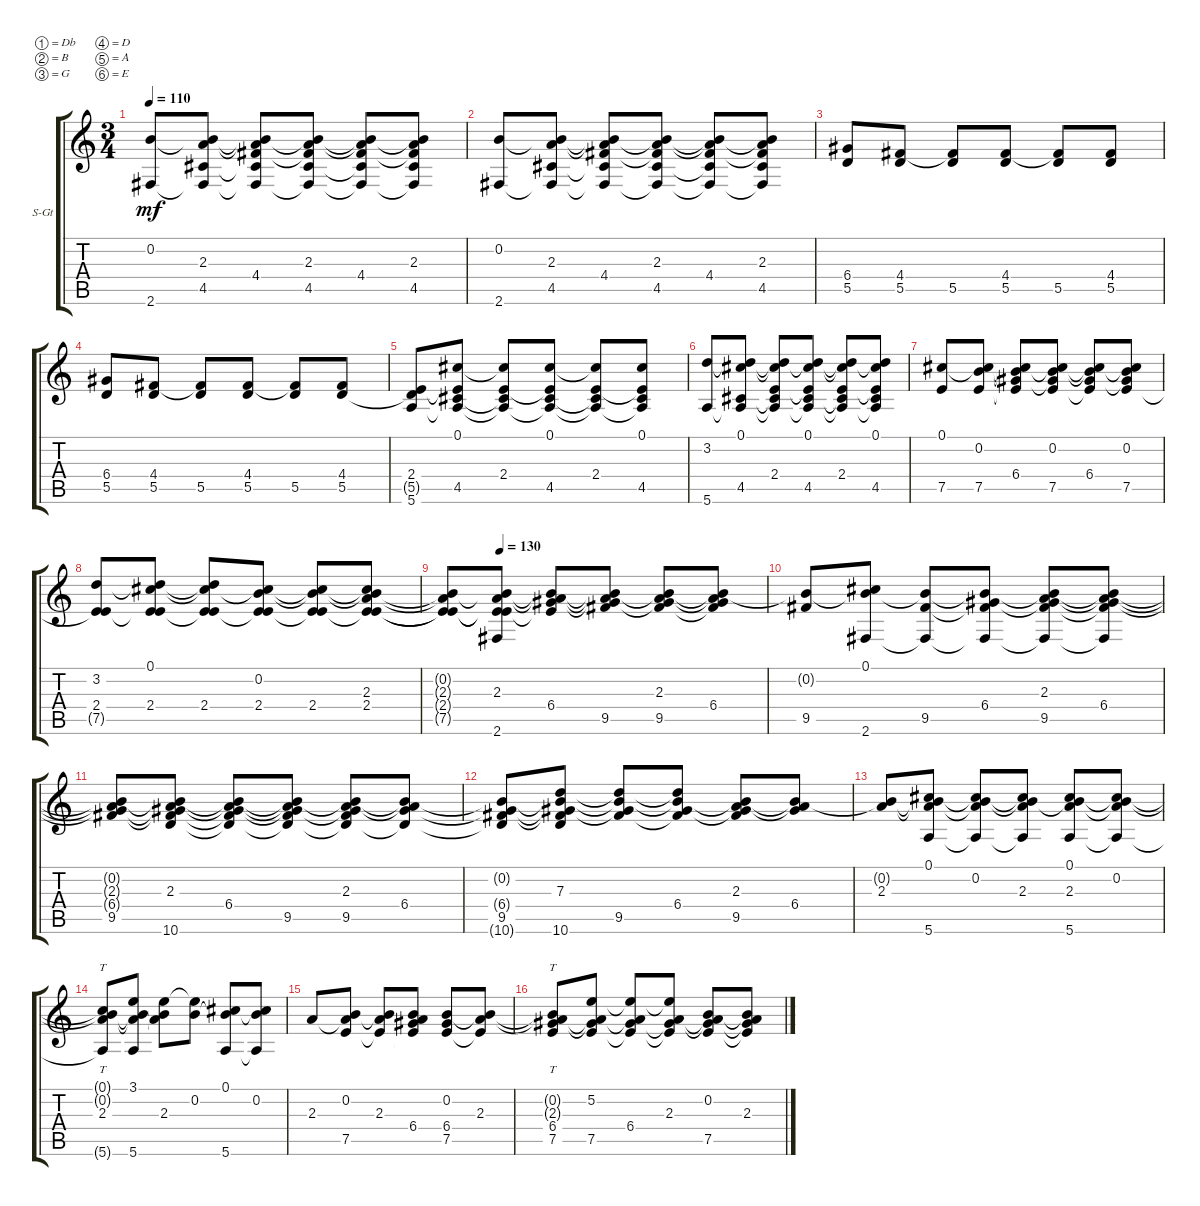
\defaultSystemsLayout 4
\bracketExtendMode groupsimilarinstruments
\firstSystemTrackNameOrientation horizontal
\otherSystemsTrackNameOrientation horizontal
\track ("Steel Guitar" "S-Gt") {instrument acousticguitarsteel}
\staff {score tabs}
\tuning (Db4 B3 G3 D3 A2 E2)
\ts (3 4)
\tempo 110
\clef g2
\ks c
(0.2 2.6).8{dy mf} (4.5 2.3 0.2{t} 2.6{t}).8 (4.4 4.5{t} 2.3{t} 0.2{t} 2.6{t}).8 (4.5 2.3 4.4{t} 0.2{t} 2.6{t}).8 (4.4 4.5{t} 2.3{t} 0.2{t} 2.6{t}).8 (4.5 2.3 4.4{t} 0.2{t} 2.6{t}).8 |
(0.2 2.6).8 (4.5 2.3 0.2{t} 2.6{t}).8 (4.4 4.5{t} 2.3{t} 0.2{t} 2.6{t}).8 (4.5 2.3 4.4{t} 0.2{t} 2.6{t}).8 (4.4 4.5{t} 2.3{t} 0.2{t} 2.6{t}).8 (4.5 2.3 4.4{t} 0.2{t} 2.6{t}).8 |
(5.5 6.4).8 (5.5 4.4).8 (5.5 4.4{t}).8 (5.5 4.4).8 (5.5 4.4{t}).8 (5.5 4.4).8 |
(5.5 6.4).8 (5.5 4.4).8 (5.5 4.4{t}).8 (5.5 4.4).8 (5.5 4.4{t}).8 (5.5 4.4).8 |
(5.6 2.4 5.5{t}).8 (4.5 0.1 5.6{t} 2.4{t}).8 (2.4 5.6{t} 0.1{t} 4.5{t}).8 (4.5 0.1 5.6{t} 2.4{t}).8 (2.4 5.6{t} 0.1{t} 4.5{t}).8 (4.5 0.1 5.6{t} 2.4{t}).8 |
(5.6 3.2).8 (4.5 0.1 5.6{t} 3.2{t}).8 (2.4 5.6{t} 0.1{t} 4.5{t} 3.2{t}).8 (4.5 0.1 5.6{t} 2.4{t} 3.2{t}).8 (2.4 5.6{t} 0.1{t} 4.5{t} 3.2{t}).8 (4.5 0.1 5.6{t} 2.4{t} 3.2{t}).8 |
(7.5 0.1).8 (7.5 0.2 0.1{t}).8 (6.4 0.1{t} 0.2{t} 7.5{t}).8 (7.5 0.2 0.1{t} 6.4{t}).8 (6.4 0.1{t} 0.2{t} 7.5{t}).8 (7.5 0.2 0.1{t} 6.4{t}).8 |
(3.2 2.4 7.5{t}).8 (2.4 0.1 3.2{t} 7.5{t}).8 (2.4 3.2{t} 0.1{t} 7.5{t}).8 (2.4 0.2 0.1{t} 7.5{t}).8 (2.4 0.1{t} 0.2{t} 7.5{t}).8 (2.4 2.3 0.1{t} 0.2{t} 7.5{t}).8 |
\tempo (130 0.166667)
(2.3{t} 2.4{t} 7.5{t} 0.2{t}).8 (2.3 2.6 2.4{t} 7.5{t} 0.2{t}).8 (6.4 7.5{t} 2.3{t} 0.2{t}).8 (9.5 2.3{t} 6.4{t} 0.2{t}).8 (2.3 9.5 6.4{t} 0.2{t}).8 (6.4 9.5{t} 2.3{t} 0.2{t}).8 |
(9.5 0.2{t}).8 (2.6 0.1 0.2{t}).8 (9.5 2.6{t} 0.2{t}).8 (6.4 9.5{t} 2.6{t} 0.2{t}).8 (2.3 9.5 6.4{t} 2.6{t} 0.2{t}).8 (6.4 2.3{t} 2.6{t} 9.5{t} 0.2{t}).8 |
(9.5 2.3{t} 6.4{t} 0.2{t}).8 (2.3 10.6 6.4{t} 9.5{t} 0.2{t}).8 (6.4 9.5{t} 10.6{t} 2.3{t} 0.2{t}).8 (9.5 10.6{t} 6.4{t} 2.3{t} 0.2{t}).8 (2.3 9.5 10.6{t} 6.4{t} 0.2{t}).8 (6.4 10.6{t} 2.3{t} 0.2{t}).8 |
(9.5 6.4{t} 10.6{t} 0.2{t}).8 (10.6 7.3 6.4{t} 9.5{t} 0.2{t}).8 (9.5 7.3{t} 6.4{t} 0.2{t}).8 (6.4 7.3{t} 9.5{t} 0.2{t}).8 (2.3 9.5 6.4{t} 0.2{t}).8 (6.4 2.3{t} 0.2{t}).8 |
(2.3 0.2{t}).8 (0.1 5.6 2.3{t} 0.2{t}).8 (0.2 2.3{t} 0.1{t} 5.6{t}).8 (2.3 0.1{t} 0.2{t} 5.6{t}).8 (0.1 2.3 5.6 0.2{t}).8 (0.2 5.6{t} 2.3{t} 0.1{t}).8 |
(2.3 5.6{t} 0.1{t} 0.2{t}).8{tt} (3.1 5.6 2.3{t} 0.2{t}).8 (2.3 0.2{t} 3.1{t}).8 (0.2 3.1{t}).8 (0.1 5.6 0.2{t}).8 (0.2 0.1{t} 5.6{t}).8 |
2.3.8 (7.5 0.2 2.3{t}).8 (2.3 0.2{t} 7.5{t}).8 (6.4 0.2{t} 2.3{t} 7.5{t}).8 (0.2 6.4 7.5).8 (2.3 7.5{t} 0.2{t}).8 |
(6.4 2.3{t} 7.5 0.2{t}).8{tt} (7.5 5.2 2.3{t} 6.4{t}).8 (6.4 2.3{t} 5.2{t} 7.5{t}).8 (2.3 5.2{t} 7.5{t} 6.4{t}).8 (7.5 0.2 2.3{t} 6.4{t}).8 (2.3 7.5{t} 6.4{t} 0.2{t}).8
